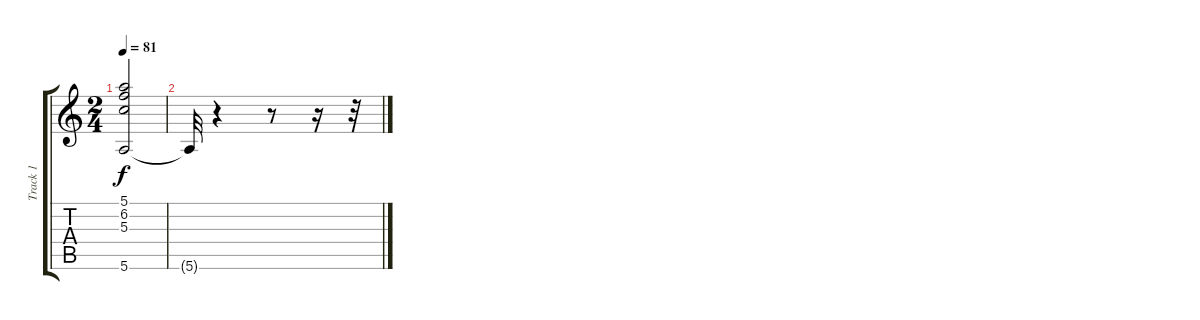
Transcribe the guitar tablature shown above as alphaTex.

\track ("Track 1" "Track 1") {instrument acousticguitarnylon}
\staff {score tabs}
\tuning (E4 B3 G3 D3 A2 E2) {hide}
\ts (2 4)
\tempo 81
\clef g2
\ks c
(5.1{t} 6.2{t} 5.3{t} 5.6{t}).2{dy f} |
5.6{t}.32 r.4 r.8 r.16 r.32
